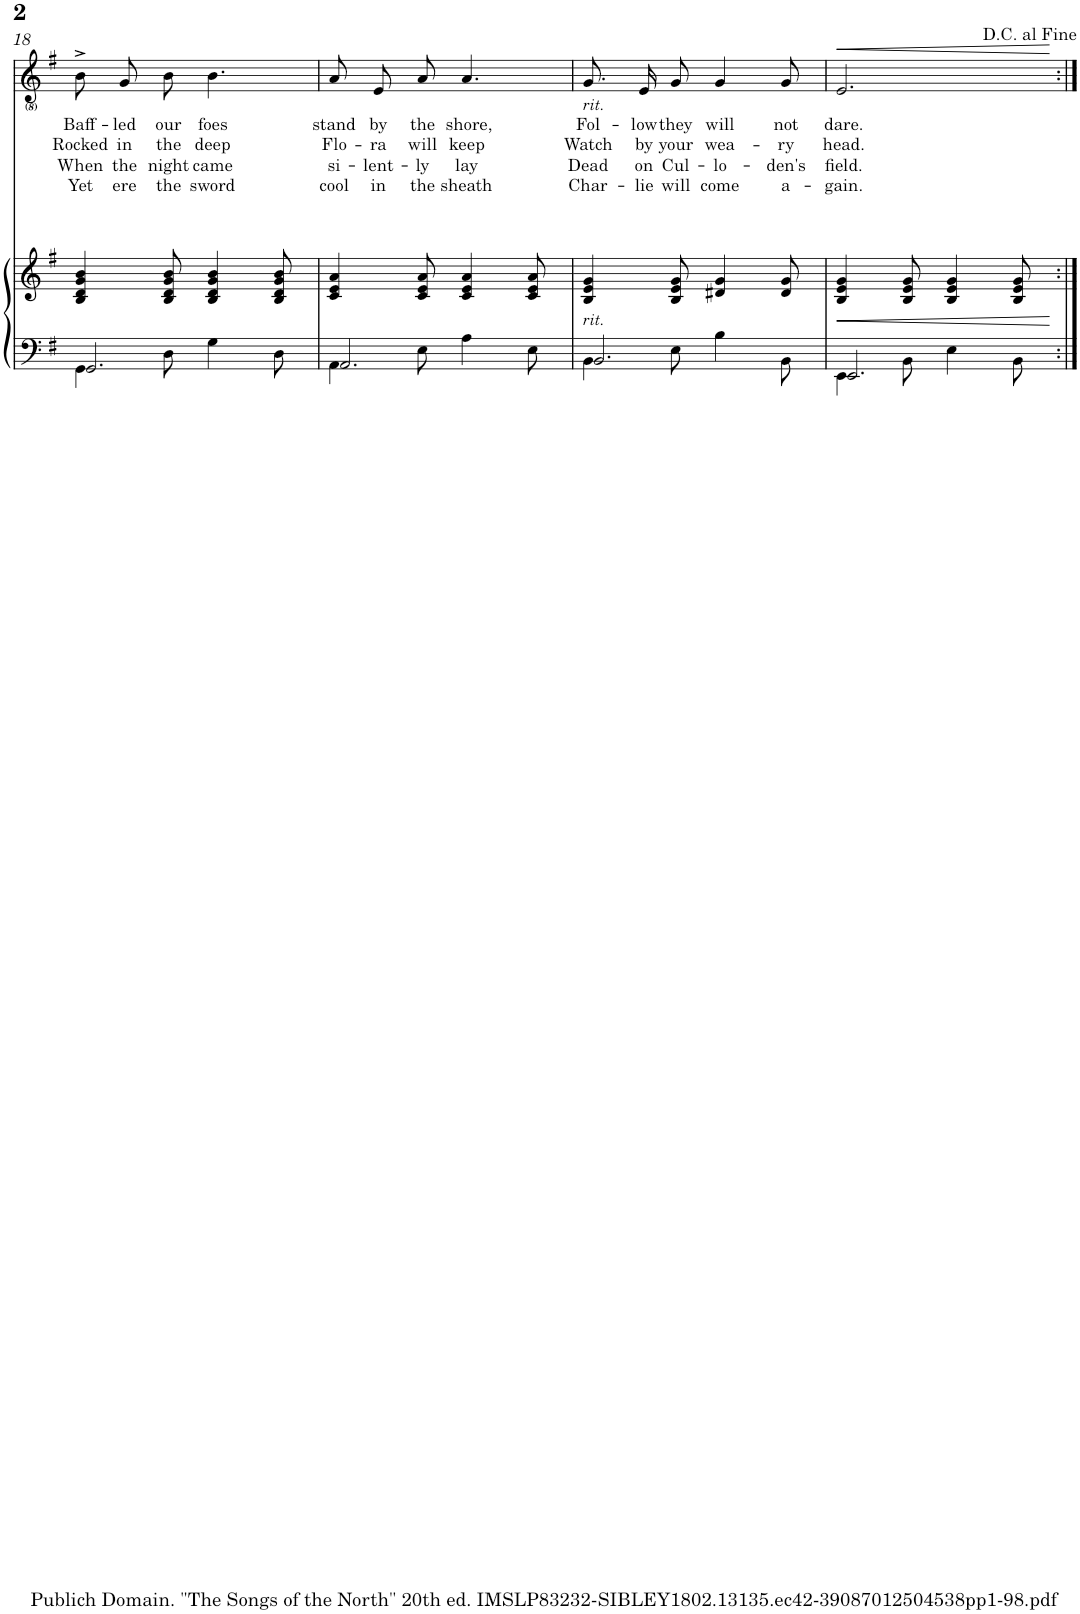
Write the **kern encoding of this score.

**kern	**kern	**dynam	**kern	**text	**text	**text	**text	**dynam
*part2	*part2	*part2	*part1	*part1	*part1	*part1	*part1	*part1
*staff3	*staff2	*staff2/3	*staff1	*staff1	*staff1	*staff1	*staff1	*staff1
*I"Piano	*	*	*I"Voice	*	*	*	*	*
*I'Pno	*	*	*	*	*	*	*	*
!!LO:PB:g=z
*clefF4	*clefG2	*	*clefG2	*	*	*	*	*
*k[f#]	*k[f#]	*	*k[f#]	*	*	*	*	*
*M6/8	*M6/8	*	*M6/8	*	*	*	*	*
=18	=18	=18	=18	=18	=18	=18	=18	=18
*^	*	*	*	*	*	*	*	*
!	!	!	!	!	!LO:LY:b	!LO:LY:b	!LO:LY:b	!LO:LY:b	!
2.GG/	4GG\	4B/ 4d/ 4g/ 4b/	.	8b^\L	Baff-	Rocked	When	Yet	.
!	!	!	!	!	!LO:LY:b	!LO:LY:b	!LO:LY:b	!LO:LY:b	!
.	.	.	.	8g\	-led	in	the	ere	.
!	!	!	!	!	!LO:LY:b	!LO:LY:b	!LO:LY:b	!LO:LY:b	!
.	8D\	8B/ 8d/ 8g/ 8b/	.	8b\J	our	the	night	the	.
!	!	!	!	!	!LO:LY:b	!LO:LY:b	!LO:LY:b	!LO:LY:b	!
.	4G\	4B/ 4d/ 4g/ 4b/	.	4.b\	foes	deep	came	sword	.
.	8D\	8B/ 8d/ 8g/ 8b/	.	.	.	.	.	.	.
=19	=19	=19	=19	=19	=19	=19	=19	=19	=19
!	!	!	!	!	!LO:LY:b	!LO:LY:b	!LO:LY:b	!LO:LY:b	!
2.AA/	4AA\	4c/ 4e/ 4a/	.	8a/L	stand	Flo-	si-	cool	.
!	!	!	!	!	!LO:LY:b	!LO:LY:b	!LO:LY:b	!LO:LY:b	!
.	.	.	.	8e/	by	-ra	-lent-	in	.
!	!	!	!	!	!LO:LY:b	!LO:LY:b	!LO:LY:b	!LO:LY:b	!
.	8E\	8c/ 8e/ 8a/	.	8a/J	the	will	-ly	the	.
!	!	!	!	!	!LO:LY:b	!LO:LY:b	!LO:LY:b	!LO:LY:b	!
.	4A\	4c/ 4e/ 4a/	.	4.a/	shore,	keep	lay	sheath	.
.	8E\	8c/ 8e/ 8a/	.	.	.	.	.	.	.
=20	=20	=20	=20	=20	=20	=20	=20	=20	=20
!	!	!	!	!LO:TX:b:i:t=rit.	!	!	!	!	!
!	!	!LO:TX:b:i:t=rit.	!	!	!	!	!	!	!
!	!	!	!	!	!LO:LY:b	!LO:LY:b	!LO:LY:b	!LO:LY:b	!
2.BB/	4BB\	4B/ 4e/ 4g/	.	8.g/L	Fol-	Watch	Dead	Char-	.
!	!	!	!	!	!LO:LY:b	!LO:LY:b	!LO:LY:b	!LO:LY:b	!
.	.	.	.	16e/K	-low	by	on	-lie	.
!	!	!	!	!	!LO:LY:b	!LO:LY:b	!LO:LY:b	!LO:LY:b	!
.	8E\	8B/ 8e/ 8g/	.	8g/J	they	your	Cul-	will	.
!	!	!	!	!	!LO:LY:b	!LO:LY:b	!LO:LY:b	!LO:LY:b	!
.	4B\	4d#X/ 4g/	.	4g/	will	wea-	-lo-	come	.
!	!	!	!	!	!LO:LY:b	!LO:LY:b	!LO:LY:b	!LO:LY:b	!
.	8BB\	8d#/ 8g/	.	8g/	not	-ry	-den's	a-	.
=21	=21	=21	=21	=21	=21	=21	=21	=21	=21
!	!	!	!LO:HP:b	!	!LO:LY:b	!LO:LY:b	!LO:LY:b	!LO:LY:b	!LO:HP:b
2.EE/	4EE\	4B/ 4e/ 4g/	<	2.e/	dare.	head.	field.	-gain.	<
.	8BB\	8B/ 8e/ 8g/	.	.	.	.	.	.	.
.	4E\	4B/ 4e/ 4g/	.	.	.	.	.	.	.
.	8BB\	8B/ 8e/ 8g/	.	.	.	.	.	.	.
*v	*v	*	*	*	*	*	*	*	*
.	.	[	.	.	.	.	.	[
=:|!	=:|!	=:|!	=:|!	=:|!	=:|!	=:|!	=:|!	=:|!
*-	*-	*-	*-	*-	*-	*-	*-	*-
